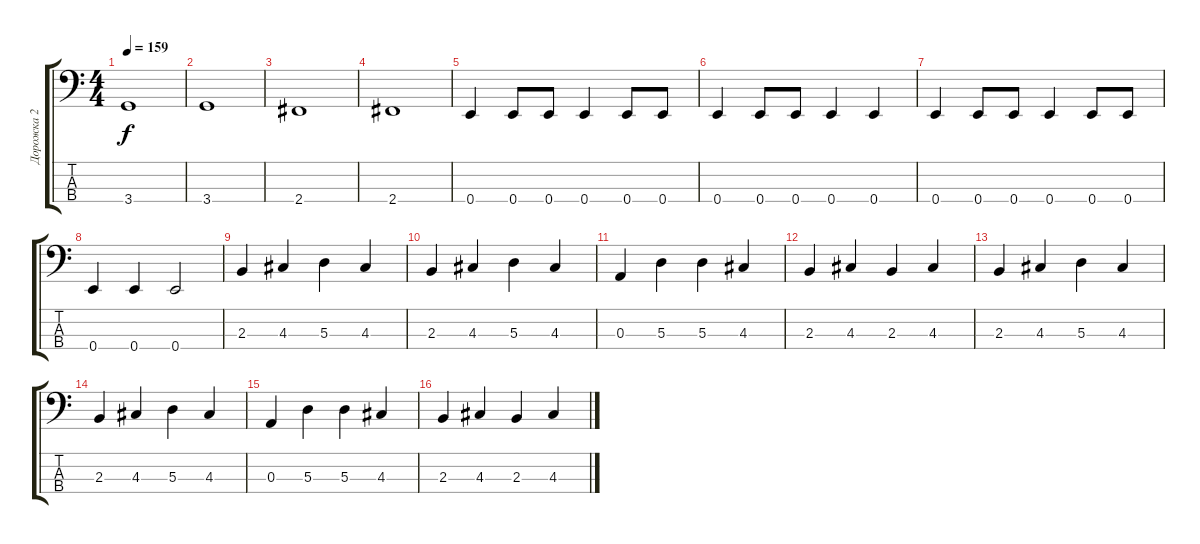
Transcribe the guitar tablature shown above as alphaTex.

\track ("Дорожка 2" "Дорожка 2") {instrument electricbassfinger}
\staff {score tabs}
\tuning (G2 D2 A1 E1) {hide}
\ts (4 4)
\tempo 159
\clef f4
\ks c
3.4.1{dy f} |
3.4.1 |
2.4.1 |
2.4.1 |
0.4.4 0.4.8 0.4.8 0.4.4 0.4.8 0.4.8 |
0.4.4 0.4.8 0.4.8 0.4.4 0.4.4 |
0.4.4 0.4.8 0.4.8 0.4.4 0.4.8 0.4.8 |
0.4.4 0.4.4 0.4.2 |
2.3.4 4.3.4 5.3.4 4.3.4 |
2.3.4 4.3.4 5.3.4 4.3.4 |
0.3.4 5.3.4 5.3.4 4.3.4 |
2.3.4 4.3.4 2.3.4 4.3.4 |
2.3.4 4.3.4 5.3.4 4.3.4 |
2.3.4 4.3.4 5.3.4 4.3.4 |
0.3.4 5.3.4 5.3.4 4.3.4 |
2.3.4 4.3.4 2.3.4 4.3.4
